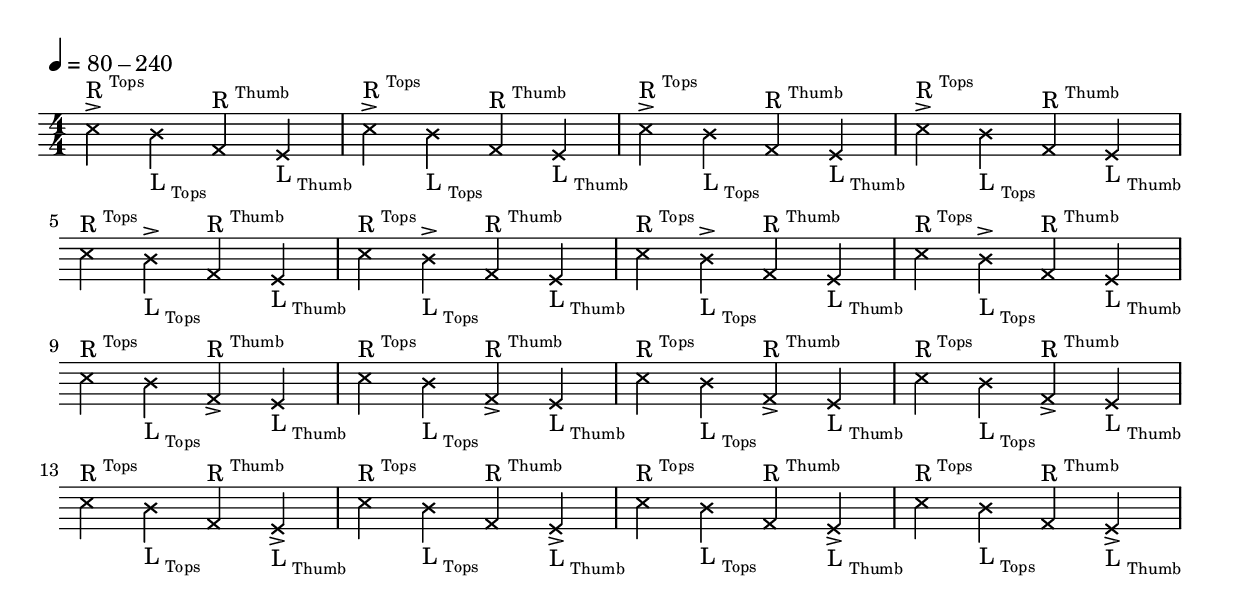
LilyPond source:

\version "2.24.1"
\include "../global.ly"

\layout {
  indent = -3.5
}

\relative {
  \defaultScoreSettings
  \tempo 4 = 80 - 240
  \time 4/4

  \rimNote

  \repeat unfold 4 { c''4^\RTopsTop-> b_\LTopsBtm   f^\RThumbTop   e_\LThumbBtm   } \break
  \repeat unfold 4 {  c'4^\RTopsTop   b_\LTopsBtm-> f^\RThumbTop   e_\LThumbBtm   } \break
  \repeat unfold 4 {  c'4^\RTopsTop   b_\LTopsBtm   f^\RThumbTop-> e_\LThumbBtm   } \break
  \repeat unfold 4 {  c'4^\RTopsTop   b_\LTopsBtm   f^\RThumbTop   e_\LThumbBtm-> }

  \resetNoteHead
}